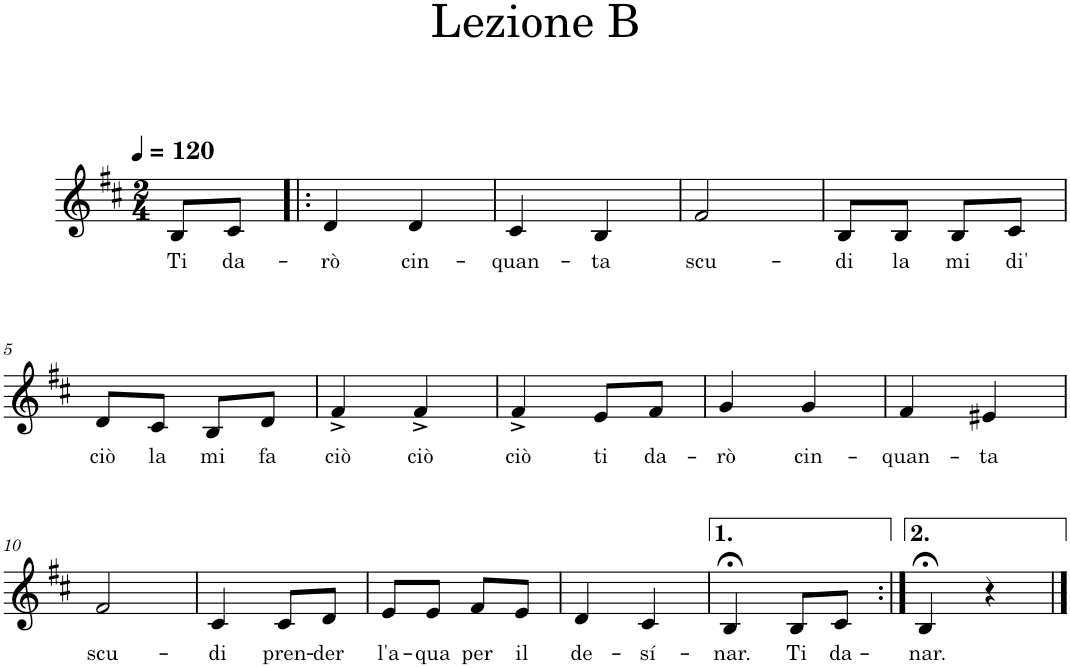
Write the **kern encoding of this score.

**kern	**text
*part1	*part1
*staff1	*staff1
*I"Voice	*
*I'Vo.	*
*clefG2	*
*k[f#c#]	*
*M2/4	*
*MM120	*
=	=
!	!LO:LY:b
8B/L	Ti
!	!LO:LY:b
8c#/J	da-
=1!|:	=1!|:
!	!LO:LY:b
4d/	-rò
!	!LO:LY:b
4d/	cin-
=2	=2
!	!LO:LY:b
4c#/	-quan-
!	!LO:LY:b
4B/	-ta
=3	=3
!	!LO:LY:b
2f#/	scu-
=4	=4
!	!LO:LY:b
8B/L	-di
!	!LO:LY:b
8B/J	la
!	!LO:LY:b
8B/L	mi
!	!LO:LY:b
8c#/J	di'
!!LO:LB:g=z
=5	=5
!	!LO:LY:b
8d/L	ciò
!	!LO:LY:b
8c#/J	la
!	!LO:LY:b
8B/L	mi
!	!LO:LY:b
8d/J	fa
=6	=6
!	!LO:LY:b
4f#^/	ciò
!	!LO:LY:b
4f#^/	ciò
=7	=7
!	!LO:LY:b
4f#^/	ciò
!	!LO:LY:b
8e/L	ti
!	!LO:LY:b
8f#/J	da-
=8	=8
!	!LO:LY:b
4g/	-rò
!	!LO:LY:b
4g/	cin-
=9	=9
!	!LO:LY:b
4f#/	-quan-
!	!LO:LY:b
4e#X/	-ta
!!LO:LB:g=z
=10	=10
!	!LO:LY:b
2f#/	scu-
=11	=11
!	!LO:LY:b
4c#/	-di
!	!LO:LY:b
8c#/L	pren-
!	!LO:LY:b
8d/J	-der
=12	=12
!	!LO:LY:b
8e/L	l'a-
!	!LO:LY:b
8e/J	-qua
!	!LO:LY:b
8f#/L	per
!	!LO:LY:b
8e/J	il
=13	=13
!	!LO:LY:b
4d/	de-
!	!LO:LY:b
4c#/	-sí-
=14	=14
!	!LO:LY:b
4B;</	-nar.
!	!LO:LY:b
8B/L	Ti
!	!LO:LY:b
8c#/J	da-
=15:|!	=15:|!
!	!LO:LY:b
4B;</	-nar.
4r	.
==	==
*-	*-
